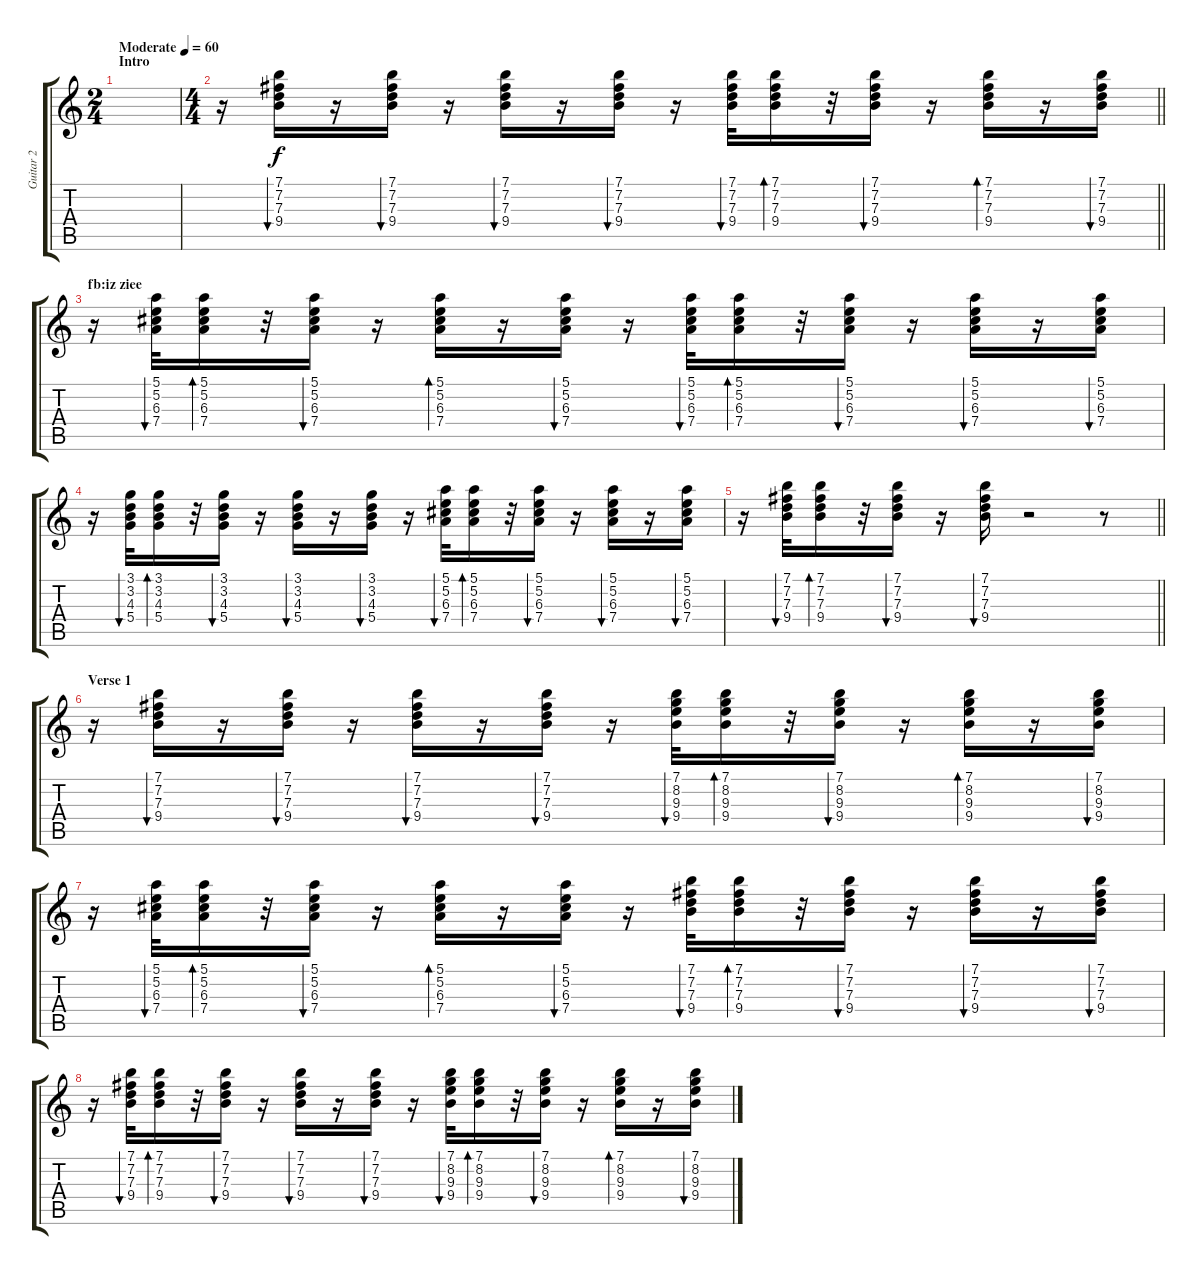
\track ("Guitar 2" "Guitar 2") {instrument acousticguitarsteel}
\staff {score tabs}
\tuning (E4 B3 G3 D3 A2 E2) {hide}
\ts (2 4)
\section ("" "Intro")
\tempo (60 "Moderate")
\clef g2
\ks c
|
\ts (4 4)
\barLineRight lightlight
r.16 (7.1 7.2 7.3 9.4).16{bu 30} r.16 (7.1 7.2 7.3 9.4).16{bu 30} r.16 (7.1 7.2 7.3 9.4).16{bu 30} r.16 (7.1 7.2 7.3 9.4).16{bu 30} r.16 (7.1 7.2 7.3 9.4).32{bu 30} (7.1 7.2 7.3 9.4).16{bd 30} r.32 (7.1 7.2 7.3 9.4).16{bu 30} r.16 (7.1 7.2 7.3 9.4).16{bd 30} r.16 (7.1 7.2 7.3 9.4).16{bu 30} |
\section ("" "fb:iz ziee")
r.16 (5.1 5.2 6.3 7.4).32{bu 30} (5.1 5.2 6.3 7.4).16{bd 30} r.32 (5.1 5.2 6.3 7.4).16{bu 30} r.16 (5.1 5.2 6.3 7.4).16{bd 30} r.16 (5.1 5.2 6.3 7.4).16{bu 30} r.16 (5.1 5.2 6.3 7.4).32{bu 30} (5.1 5.2 6.3 7.4).16{bd 60} r.32 (5.1 5.2 6.3 7.4).16{bu 30} r.16 (5.1 5.2 6.3 7.4).16{bu 30} r.16 (5.1 5.2 6.3 7.4).16{bu 30} |
r.16 (3.1 3.2 4.3 5.4).32{bu 30} (3.1 3.2 4.3 5.4).16{bd 30} r.32 (3.1 3.2 4.3 5.4).16{bu 30} r.16 (3.1 3.2 4.3 5.4).16{bu 30} r.16 (3.1 3.2 4.3 5.4).16{bu 30} r.16 (5.1 5.2 6.3 7.4).32{bu 30} (5.1 5.2 6.3 7.4).16{bd 30} r.32 (5.1 5.2 6.3 7.4).16{bu 30} r.16 (5.1 5.2 6.3 7.4).16{bu 30} r.16 (5.1 5.2 6.3 7.4).16{bu 30} |
\barLineRight lightlight
r.16 (7.1 7.2 7.3 9.4).32{bu 30} (7.1 7.2 7.3 9.4).16{bd 30} r.32 (7.1 7.2 7.3 9.4).16{bu 30} r.16 (7.1 7.2 7.3 9.4).16{bu 30} r.2 r.8 |
\section ("" "Verse 1")
r.16 (7.1 7.2 7.3 9.4).16{bu 30} r.16 (7.1 7.2 7.3 9.4).16{bu 30} r.16 (7.1 7.2 7.3 9.4).16{bu 30} r.16 (7.1 7.2 7.3 9.4).16{bu 30} r.16 (7.1 8.2 9.3 9.4).32{bu 30} (7.1 8.2 9.3 9.4).16{bd 30} r.32 (7.1 8.2 9.3 9.4).16{bu 30} r.16 (7.1 8.2 9.3 9.4).16{bd 30} r.16 (7.1 8.2 9.3 9.4).16{bu 30} |
r.16 (5.1 5.2 6.3 7.4).32{bu 30} (5.1 5.2 6.3 7.4).16{bd 30} r.32 (5.1 5.2 6.3 7.4).16{bu 30} r.16 (5.1 5.2 6.3 7.4).16{bd 30} r.16 (5.1 5.2 6.3 7.4).16{bu 30} r.16 (7.1 7.2 7.3 9.4).32{bu 30} (7.1 7.2 7.3 9.4).16{bd 30} r.32 (7.1 7.2 7.3 9.4).16{bu 30} r.16 (7.1 7.2 7.3 9.4).16{bu 30} r.16 (7.1 7.2 7.3 9.4).16{bu 30} |
r.16 (7.1 7.2 7.3 9.4).32{bu 30} (7.1 7.2 7.3 9.4).16{bd 30} r.32 (7.1 7.2 7.3 9.4).16{bu 30} r.16 (7.1 7.2 7.3 9.4).16{bu 30} r.16 (7.1 7.2 7.3 9.4).16{bu 30} r.16 (7.1 8.2 9.3 9.4).32{bu 30} (7.1 8.2 9.3 9.4).16{bd 30} r.32 (7.1 8.2 9.3 9.4).16{bu 30} r.16 (7.1 8.2 9.3 9.4).16{bd 30} r.16 (7.1 8.2 9.3 9.4).16{bu 30}
